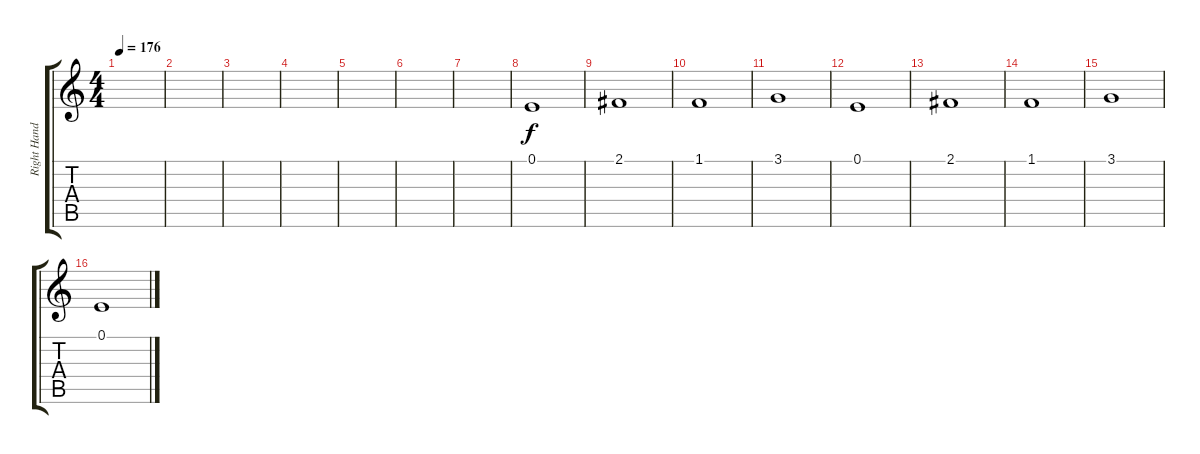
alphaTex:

\track ("Right Hand" "Right Hand") {instrument stringensemble1}
\staff {score tabs}
\tuning (E4 B3 G3 D3 A2 E2) {hide}
\ts (4 4)
\tempo 176
\clef g2
\ks c
|
|
|
|
|
|
|
0.1.1 |
2.1.1 |
1.1.1 |
3.1.1 |
0.1.1 |
2.1.1 |
1.1.1 |
3.1.1 |
0.1.1
